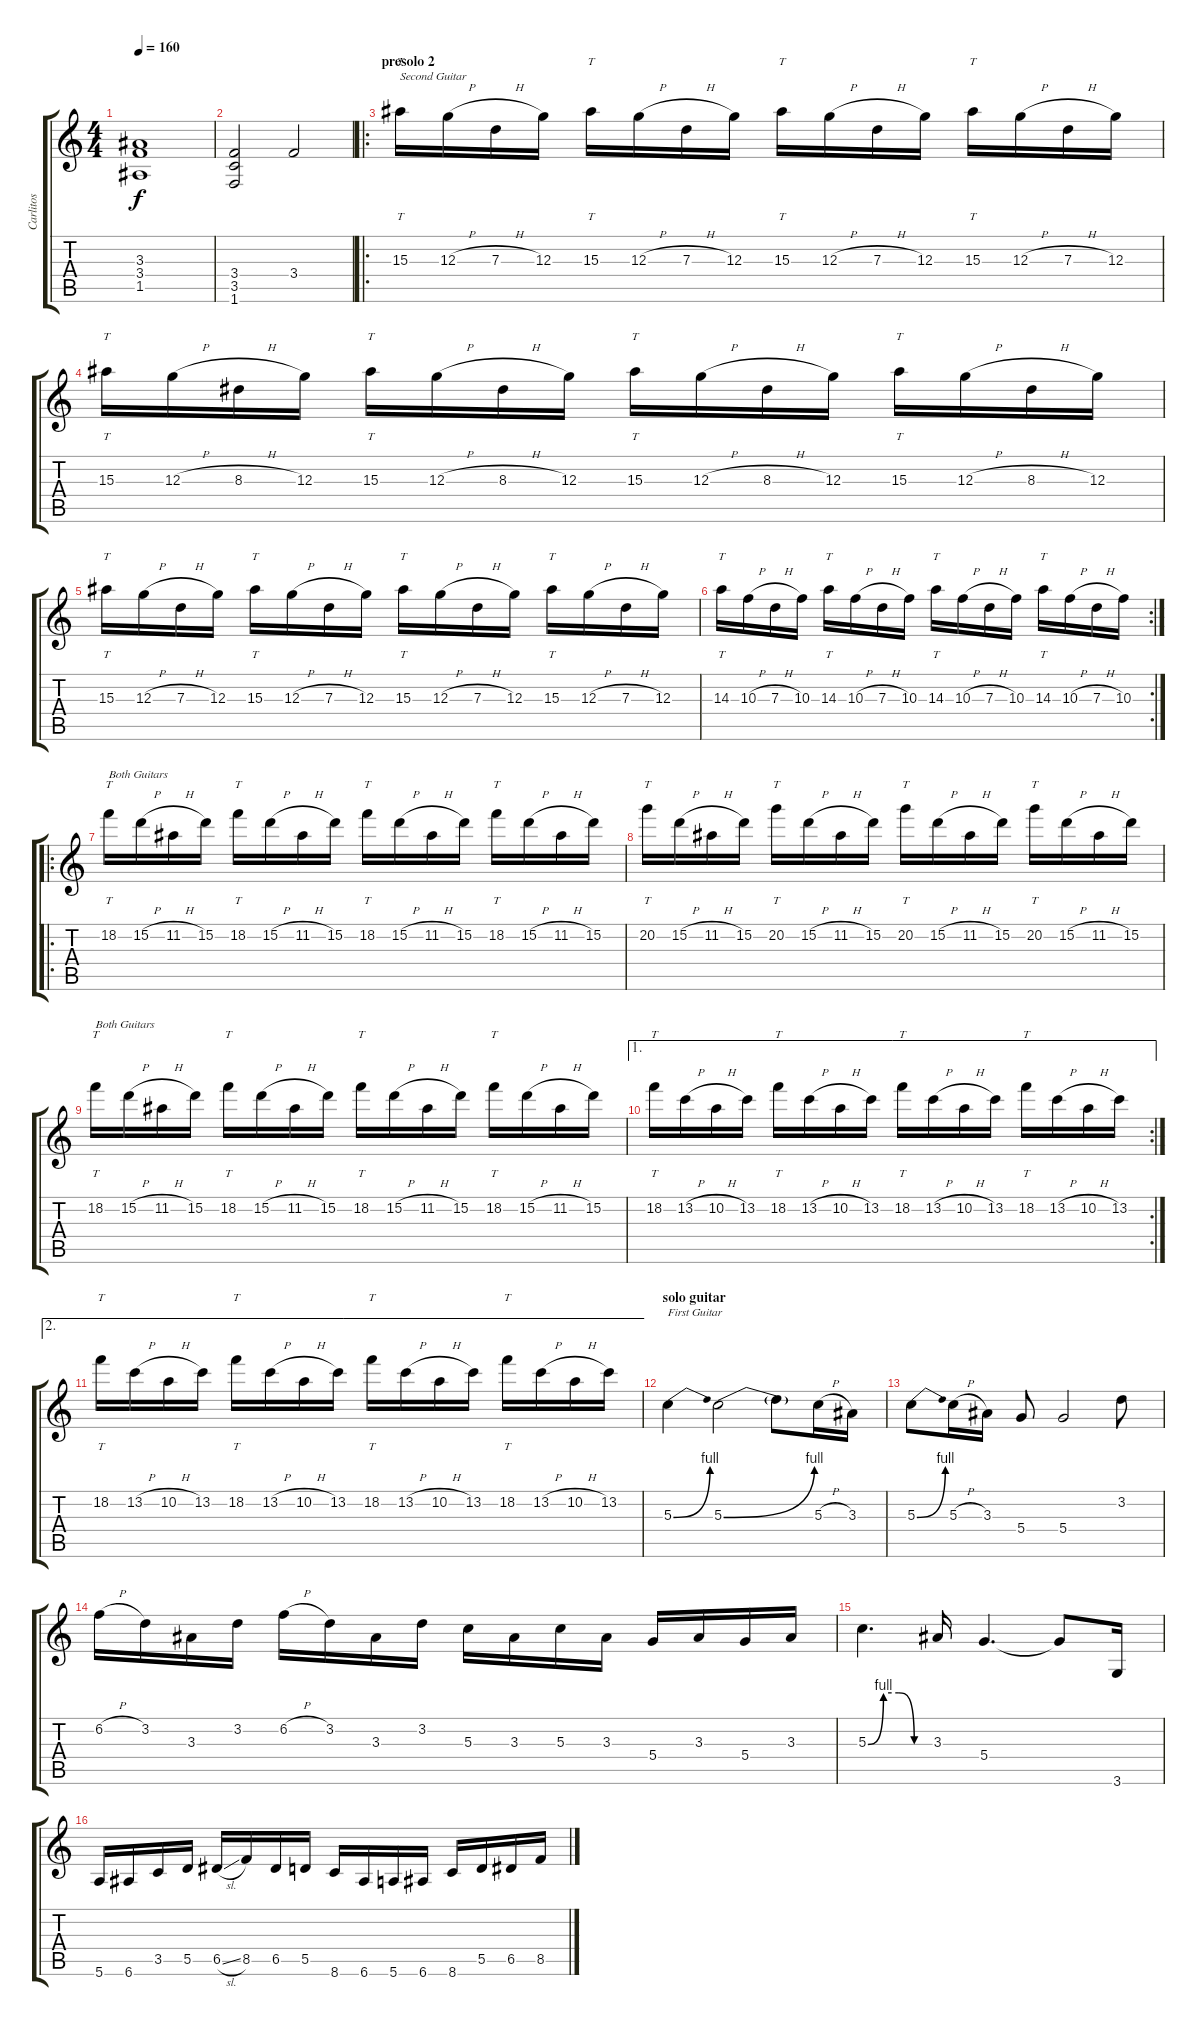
\track ("Carlitos" "Carlitos") {instrument distortionguitar}
\staff {score tabs}
\tuning (E4 B3 G3 D3 A2 E2) {hide}
\ts (4 4)
\tempo 160
\clef g2
\ks c
(3.3 3.4 1.5).1{dy f} |
(3.4 3.5 1.6).2 3.4.2 |
\ro
\section ("" "presolo 2")
15.3.16{tt txt "Second Guitar"} 12.3{h}.16 7.3{h}.16 12.3.16 15.3.16{tt} 12.3{h}.16 7.3{h}.16 12.3.16 15.3.16{tt} 12.3{h}.16 7.3{h}.16 12.3.16 15.3.16{tt} 12.3{h}.16 7.3{h}.16 12.3.16 |
15.3.16{tt} 12.3{h}.16 8.3{h}.16 12.3.16 15.3.16{tt} 12.3{h}.16 8.3{h}.16 12.3.16 15.3.16{tt} 12.3{h}.16 8.3{h}.16 12.3.16 15.3.16{tt} 12.3{h}.16 8.3{h}.16 12.3.16 |
15.3.16{tt} 12.3{h}.16 7.3{h}.16 12.3.16 15.3.16{tt} 12.3{h}.16 7.3{h}.16 12.3.16 15.3.16{tt} 12.3{h}.16 7.3{h}.16 12.3.16 15.3.16{tt} 12.3{h}.16 7.3{h}.16 12.3.16 |
\rc 2
14.3.16{tt} 10.3{h}.16 7.3{h}.16 10.3.16 14.3.16{tt} 10.3{h}.16 7.3{h}.16 10.3.16 14.3.16{tt} 10.3{h}.16 7.3{h}.16 10.3.16 14.3.16{tt} 10.3{h}.16 7.3{h}.16 10.3.16 |
\ro
18.2.16{tt txt "Both Guitars"} 15.2{h}.16 11.2{h}.16 15.2.16 18.2.16{tt} 15.2{h}.16 11.2{h}.16 15.2.16 18.2.16{tt} 15.2{h}.16 11.2{h}.16 15.2.16 18.2.16{tt} 15.2{h}.16 11.2{h}.16 15.2.16 |
20.2.16{tt} 15.2{h}.16 11.2{h}.16 15.2.16 20.2.16{tt} 15.2{h}.16 11.2{h}.16 15.2.16 20.2.16{tt} 15.2{h}.16 11.2{h}.16 15.2.16 20.2.16{tt} 15.2{h}.16 11.2{h}.16 15.2.16 |
18.2.16{tt txt "Both Guitars"} 15.2{h}.16 11.2{h}.16 15.2.16 18.2.16{tt} 15.2{h}.16 11.2{h}.16 15.2.16 18.2.16{tt} 15.2{h}.16 11.2{h}.16 15.2.16 18.2.16{tt} 15.2{h}.16 11.2{h}.16 15.2.16 |
\ae 1
\rc 2
18.2.16{tt} 13.2{h}.16 10.2{h}.16 13.2.16 18.2.16{tt} 13.2{h}.16 10.2{h}.16 13.2.16 18.2.16{tt} 13.2{h}.16 10.2{h}.16 13.2.16 18.2.16{tt} 13.2{h}.16 10.2{h}.16 13.2.16 |
\ae 2
18.2.16{tt} 13.2{h}.16 10.2{h}.16 13.2.16 18.2.16{tt} 13.2{h}.16 10.2{h}.16 13.2.16 18.2.16{tt} 13.2{h}.16 10.2{h}.16 13.2.16 18.2.16{tt} 13.2{h}.16 10.2{h}.16 13.2.16 |
\section ("" "solo guitar")
5.3{be (bend 0 0 60 4)}.4{txt "First Guitar"} 5.3{be (bend 0 0 60 4)}.2 5.3{t}.8 5.3{h}.16 3.3.16 |
5.3{be (bend 0 0 60 4)}.8 5.3{h}.16 3.3.16 5.4.8 5.4.2 3.2.8 |
6.2{h}.16 3.2.16 3.3.16 3.2.16 6.2{h}.16 3.2.16 3.3.16 3.2.16 5.3.16 3.3.16 5.3.16 3.3.16 5.4.16 3.3.16 5.4.16 3.3.16 |
5.3{be (custom 0 0 15 4 30 4 45 0 60 0)}.4{d} 3.3.16 5.4.4{d} 5.4{t}.8 3.6.16 |
5.6.16 6.6.16 3.5.16 5.5.16 6.5{sl}.16 8.5.16 6.5.16 5.5.16 8.6.16 6.6.16 5.6.16 6.6.16 8.6.16 5.5.16 6.5.16 8.5.16
